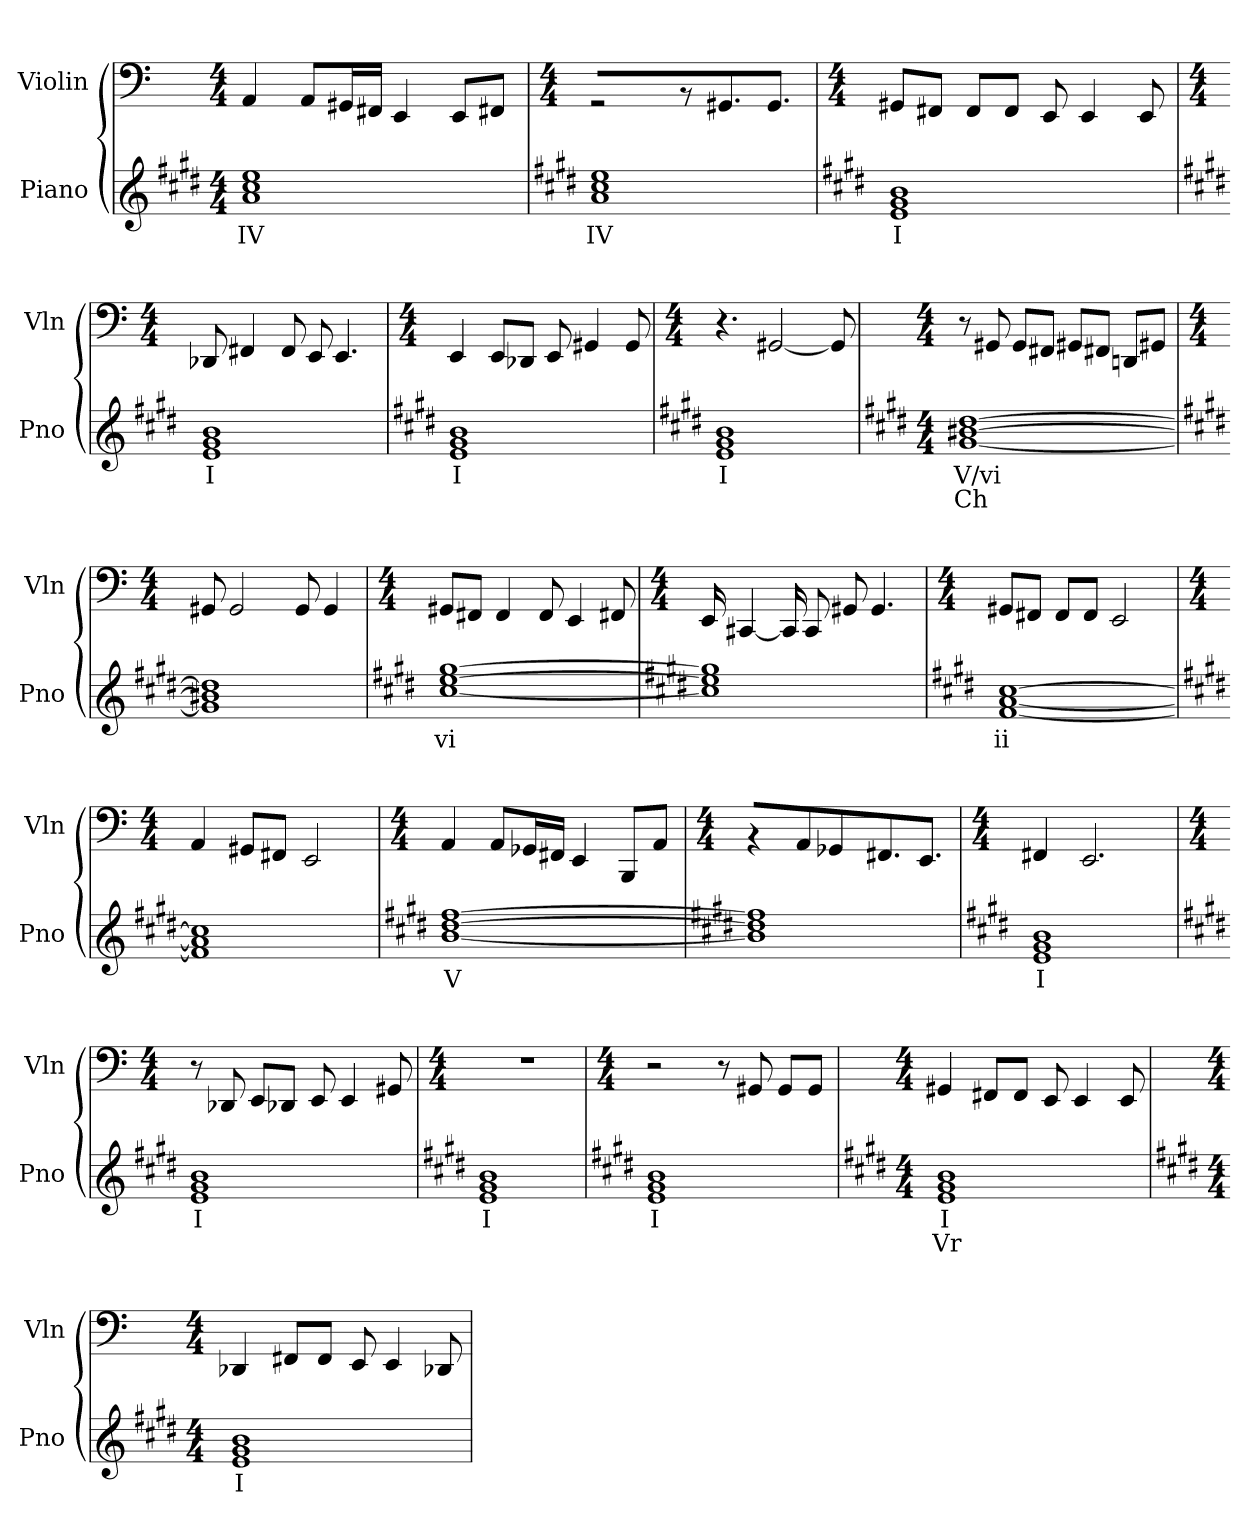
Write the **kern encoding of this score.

**kern	**text	**text	**kern
*part2	*part2	*part2	*part1
*staff2	*staff2	*staff2	*staff1
*I"Piano	*	*	*I"Violin
*I'Pno	*	*	*I'Vln
*k[f#c#g#d#]	*	*	*
*E:	*	*	*
*M4/4	*	*	*M4/4
=	=	=	=
1a 1cc# 1ee	IV	.	4AA
.	.	.	8AAL
.	.	.	16GG#XL
.	.	.	16FF#XJJ
.	.	.	4EE
.	.	.	8EEL
.	.	.	8FF#XJ
=	=	=	=
*k[f#c#g#d#]	*	*	*
*E:	*	*	*
*	*	*	*M4/4
1a 1cc# 1ee	IV	.	2r
.	.	.	8r
.	.	.	8.GG#X
.	.	.	8.GG#J
=	=	=	=
*k[f#c#g#d#]	*	*	*
*E:	*	*	*
*	*	*	*M4/4
1e 1g# 1b	I	.	8GG#XL
.	.	.	8FF#XJ
.	.	.	8FF#L
.	.	.	8FF#J
.	.	.	8EE
.	.	.	4EE
.	.	.	8EE
=	=	=	=
*k[f#c#g#d#]	*	*	*
*E:	*	*	*
*	*	*	*M4/4
1e 1g# 1b	I	.	8DD-X
.	.	.	4FF#X
.	.	.	8FF#
.	.	.	8EE
.	.	.	4.EE
=	=	=	=
*k[f#c#g#d#]	*	*	*
*E:	*	*	*
*	*	*	*M4/4
1e 1g# 1b	I	.	4EE
.	.	.	8EEL
.	.	.	8DD-XJ
.	.	.	8EE
.	.	.	4GG#X
.	.	.	8GG#
=	=	=	=
*k[f#c#g#d#]	*	*	*
*E:	*	*	*
*	*	*	*M4/4
1e 1g# 1b	I	.	4.r
.	.	.	[2GG#X
.	.	.	8GG#]
=	=	=	=
*k[f#c#g#d#]	*	*	*
*E:	*	*	*
*M4/4	*	*	*M4/4
[1g# [1b#X [1dd#	V/vi	Ch	8r
.	.	.	8GG#X
.	.	.	8GG#L
.	.	.	8FF#XJ
.	.	.	8GG#XL
.	.	.	8FF#XJ
.	.	.	8DDnL
.	.	.	8GG#XJ
=	=	=	=
*k[f#c#g#d#]	*	*	*
*E:	*	*	*
*	*	*	*M4/4
1g#] 1b#X] 1dd#]	.	.	8GG#X
.	.	.	2GG#
.	.	.	8GG#
.	.	.	4GG#
=	=	=	=
*k[f#c#g#d#]	*	*	*
*E:	*	*	*
*	*	*	*M4/4
[1cc# [1ee [1gg#	vi	.	8GG#XL
.	.	.	8FF#XJ
.	.	.	4FF#
.	.	.	8FF#
.	.	.	4EE
.	.	.	8FF#X
=	=	=	=
*k[f#c#g#d#]	*	*	*
*E:	*	*	*
*	*	*	*M4/4
1cc#] 1ee] 1gg#]	.	.	16EE
.	.	.	[4CC#X
.	.	.	16CC#]
.	.	.	8CC#
.	.	.	8GG#X
.	.	.	4.GG#
=	=	=	=
*k[f#c#g#d#]	*	*	*
*E:	*	*	*
*	*	*	*M4/4
[1f# [1a [1cc#	ii	.	8GG#XL
.	.	.	8FF#XJ
.	.	.	8FF#L
.	.	.	8FF#J
.	.	.	2EE
=	=	=	=
*k[f#c#g#d#]	*	*	*
*E:	*	*	*
*	*	*	*M4/4
1f#] 1a] 1cc#]	.	.	4AA
.	.	.	8GG#XL
.	.	.	8FF#XJ
.	.	.	2EE
=	=	=	=
*k[f#c#g#d#]	*	*	*
*E:	*	*	*
*	*	*	*M4/4
[1b [1dd# [1ff#	V	.	4AA
.	.	.	8AAL
.	.	.	16GG-XL
.	.	.	16FF#XJJ
.	.	.	4EE
.	.	.	8BBBL
.	.	.	8AAJ
=	=	=	=
*k[f#c#g#d#]	*	*	*
*E:	*	*	*
*	*	*	*M4/4
1b] 1dd#] 1ff#]	.	.	4r
.	.	.	8AA
.	.	.	4GG-X
.	.	.	8.FF#X
.	.	.	8.EEJ
=	=	=	=
*k[f#c#g#d#]	*	*	*
*E:	*	*	*
*	*	*	*M4/4
1e 1g# 1b	I	.	4FF#X
.	.	.	2.EE
=	=	=	=
*k[f#c#g#d#]	*	*	*
*E:	*	*	*
*	*	*	*M4/4
1e 1g# 1b	I	.	8r
.	.	.	8DD-X
.	.	.	8EEL
.	.	.	8DD-XJ
.	.	.	8EE
.	.	.	4EE
.	.	.	8GG#X
=	=	=	=
*k[f#c#g#d#]	*	*	*
*E:	*	*	*
*	*	*	*M4/4
1e 1g# 1b	I	.	1r
=	=	=	=
*k[f#c#g#d#]	*	*	*
*E:	*	*	*
*	*	*	*M4/4
1e 1g# 1b	I	.	2r
.	.	.	8r
.	.	.	8GG#X
.	.	.	8GG#L
.	.	.	8GG#J
=	=	=	=
*k[f#c#g#d#]	*	*	*
*E:	*	*	*
*M4/4	*	*	*M4/4
1e 1g# 1b	I	Vr	4GG#X
.	.	.	8FF#XL
.	.	.	8FF#J
.	.	.	8EE
.	.	.	4EE
.	.	.	8EE
=	=	=	=
*k[f#c#g#d#]	*	*	*
*E:	*	*	*
*M4/4	*	*	*M4/4
1e 1g# 1b	I	.	4DD-X
.	.	.	8FF#XL
.	.	.	8FF#J
.	.	.	8EE
.	.	.	4EE
.	.	.	8DD-X
=	=	=	=
*-	*-	*-	*-
